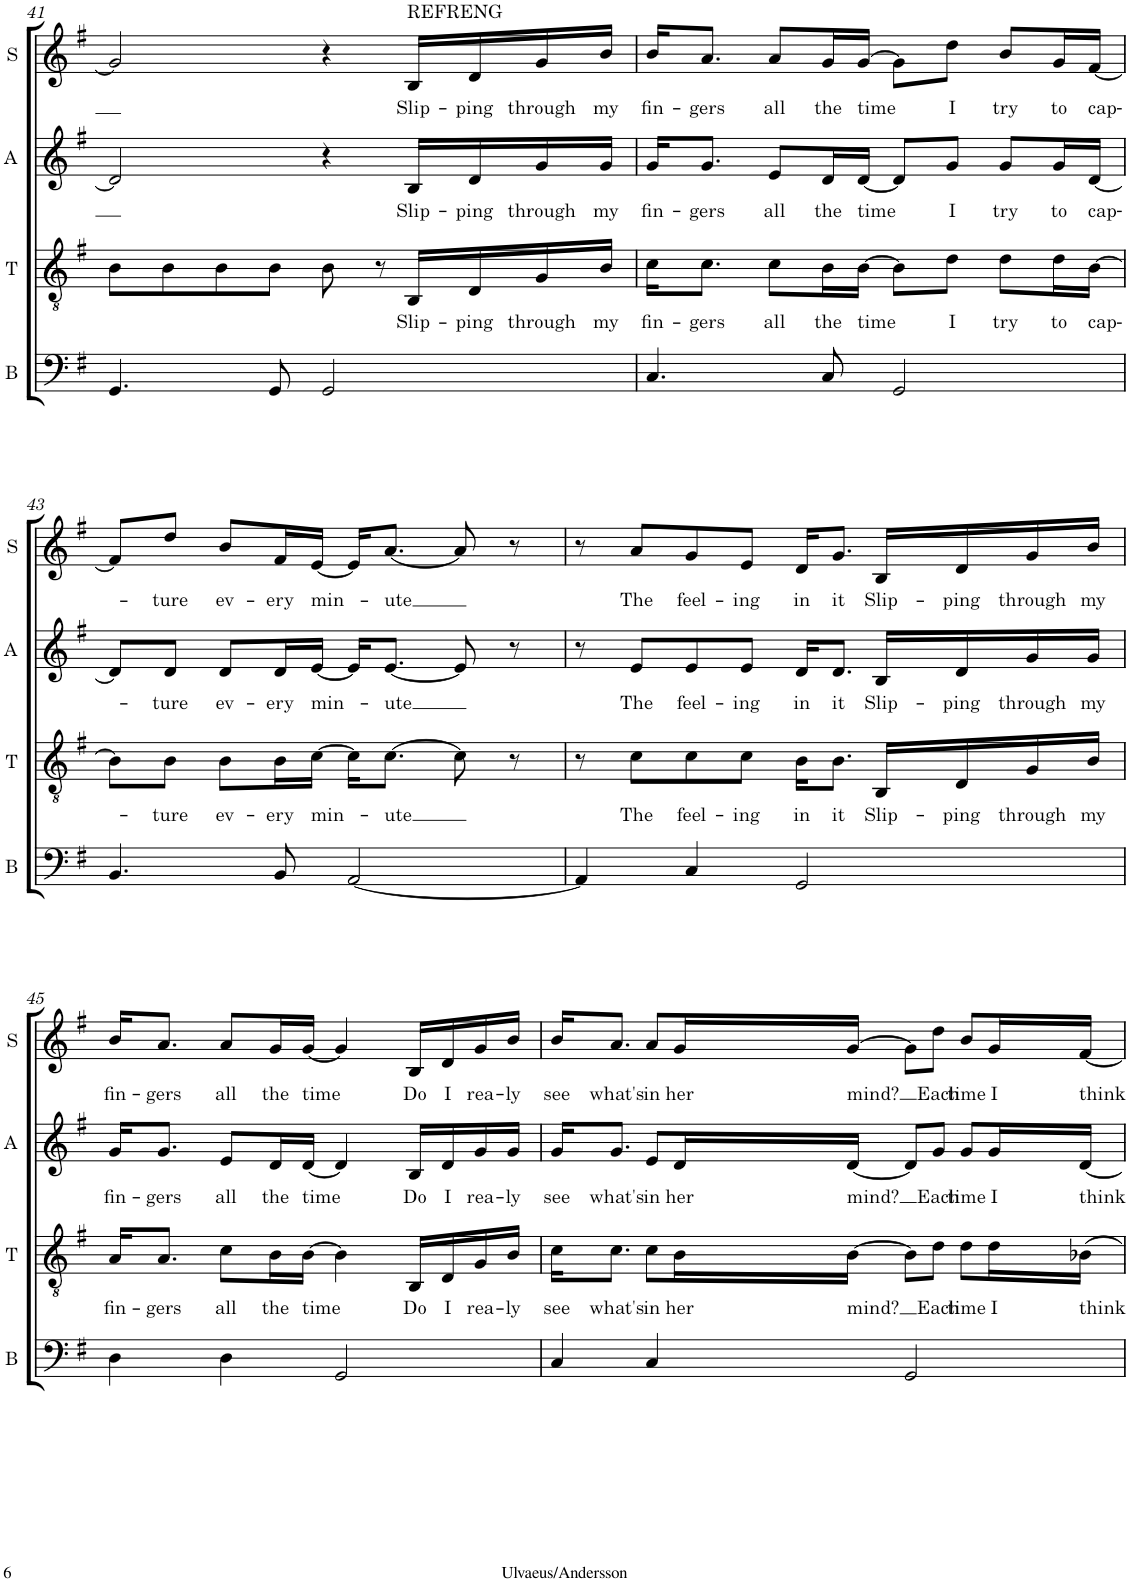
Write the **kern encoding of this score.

**kern	**kern	**text	**kern	**text	**kern	**text
*part4	*part3	*part3	*part2	*part2	*part1	*part1
*staff4	*staff3	*staff3	*staff2	*staff2	*staff1	*staff1
*I"Bass	*I"Tenor	*	*I"Alt	*	*I"Sopran	*
*I'B	*I'T	*	*I'A	*	*I'S	*
!!LO:PB:g=z
*clefF4	*clefGv2	*	*clefG2	*	*clefG2	*
*k[f#]	*k[f#]	*	*k[f#]	*	*k[f#]	*
*M4/4	*M4/4	*	*M4/4	*	*M4/4	*
=41	=41	=41	=41	=41	=41	=41
4.GG/	8B\L	.	2d/]	.	2g/]	.
.	8B\	.	.	.	.	.
.	8B\	.	.	.	.	.
8GG/	8B\J	.	.	.	.	.
2GG/	8B\	.	4r	.	4r	.
.	8r	.	.	.	.	.
!	!	!	!	!	!LO:TX:a:t=REFRENG	!
!	!	!LO:LY:b	!	!LO:LY:b	!	!LO:LY:b
.	16BB/LL	Slip-	16B/LL	Slip-	16B/LL	Slip-
!	!	!LO:LY:b	!	!LO:LY:b	!	!LO:LY:b
.	16D/	-ping	16d/	-ping	16d/	-ping
!	!	!LO:LY:b	!	!LO:LY:b	!	!LO:LY:b
.	16G/	through	16g/	through	16g/	through
!	!	!LO:LY:b	!	!LO:LY:b	!	!LO:LY:b
.	16B/JJ	my	16g/JJ	my	16b/JJ	my
=42	=42	=42	=42	=42	=42	=42
!	!	!LO:LY:b	!	!LO:LY:b	!	!LO:LY:b
4.C/	16c\KL	fin-	16g/KL	fin-	16b/KL	fin-
!	!	!LO:LY:b	!	!LO:LY:b	!	!LO:LY:b
.	8.c\J	-gers	8.g/J	-gers	8.a/J	-gers
!	!	!LO:LY:b	!	!LO:LY:b	!	!LO:LY:b
.	8c\L	all	8e/L	all	8a/L	all
!	!	!LO:LY:b	!	!LO:LY:b	!	!LO:LY:b
8C/	16B\L	the	16d/L	the	16g/L	the
!	!	!LO:LY:b	!	!LO:LY:b	!	!LO:LY:b
.	[16B\JJ	time	[16d/JJ	time	[16g/JJ	time
2GG/	8B\L]	.	8d/L]	.	8g\L]	.
!	!	!LO:LY:b	!	!LO:LY:b	!	!LO:LY:b
.	8d\J	I	8g/J	I	8dd\J	I
!	!	!LO:LY:b	!	!LO:LY:b	!	!LO:LY:b
.	8d\L	try	8g/L	try	8b/L	try
!	!	!LO:LY:b	!	!LO:LY:b	!	!LO:LY:b
.	16d\L	to	16g/L	to	16g/L	to
!	!	!LO:LY:b	!	!LO:LY:b	!	!LO:LY:b
.	[16B\JJ	cap-	[16d/JJ	cap-	[16f#/JJ	cap-
!!LO:LB:g=z
=43	=43	=43	=43	=43	=43	=43
4.BB/	8B\L]	.	8d/L]	.	8f#/L]	.
!	!	!LO:LY:b	!	!LO:LY:b	!	!LO:LY:b
.	8B\J	-ture	8d/J	-ture	8dd/J	-ture
!	!	!LO:LY:b	!	!LO:LY:b	!	!LO:LY:b
.	8B\L	ev-	8d/L	ev-	8b/L	ev-
!	!	!LO:LY:b	!	!LO:LY:b	!	!LO:LY:b
8BB/	16B\L	-ery	16d/L	-ery	16f#/L	-ery
!	!	!LO:LY:b	!	!LO:LY:b	!	!LO:LY:b
.	[16c\JJ	min-	[16e/JJ	min-	[16e/JJ	min-
[2AA/	16c\KL]	.	16e/KL]	.	16e/KL]	.
!	!	!LO:LY:b	!	!LO:LY:b	!	!LO:LY:b
.	[8.c\J	-ute	[8.e/J	-ute	[8.a/J	-ute
.	8c\]	.	8e/]	.	8a/]	.
.	8r	.	8r	.	8r	.
=44	=44	=44	=44	=44	=44	=44
4AA/]	8r	.	8r	.	8r	.
!	!	!LO:LY:b	!	!LO:LY:b	!	!LO:LY:b
.	8c\L	The	8e/L	The	8a/L	The
!	!	!LO:LY:b	!	!LO:LY:b	!	!LO:LY:b
4C/	8c\	feel-	8e/	feel-	8g/	feel-
!	!	!LO:LY:b	!	!LO:LY:b	!	!LO:LY:b
.	8c\J	-ing	8e/J	-ing	8e/J	-ing
!	!	!LO:LY:b	!	!LO:LY:b	!	!LO:LY:b
2GG/	16B\KL	in	16d/KL	in	16d/KL	in
!	!	!LO:LY:b	!	!LO:LY:b	!	!LO:LY:b
.	8.B\J	it	8.d/J	it	8.g/J	it
!	!	!LO:LY:b	!	!LO:LY:b	!	!LO:LY:b
.	16BB/LL	Slip-	16B/LL	Slip-	16B/LL	Slip-
!	!	!LO:LY:b	!	!LO:LY:b	!	!LO:LY:b
.	16D/	-ping	16d/	-ping	16d/	-ping
!	!	!LO:LY:b	!	!LO:LY:b	!	!LO:LY:b
.	16G/	through	16g/	through	16g/	through
!	!	!LO:LY:b	!	!LO:LY:b	!	!LO:LY:b
.	16B/JJ	my	16g/JJ	my	16b/JJ	my
!!LO:LB:g=z
=45	=45	=45	=45	=45	=45	=45
!	!	!LO:LY:b	!	!LO:LY:b	!	!LO:LY:b
4D\	16A/KL	fin-	16g/KL	fin-	16b/KL	fin-
!	!	!LO:LY:b	!	!LO:LY:b	!	!LO:LY:b
.	8.A/J	-gers	8.g/J	-gers	8.a/J	-gers
!	!	!LO:LY:b	!	!LO:LY:b	!	!LO:LY:b
4D\	8c\L	all	8e/L	all	8a/L	all
!	!	!LO:LY:b	!	!LO:LY:b	!	!LO:LY:b
.	16B\L	the	16d/L	the	16g/L	the
!	!	!LO:LY:b	!	!LO:LY:b	!	!LO:LY:b
.	[16B\JJ	time	[16d/JJ	time	[16g/JJ	time
2GG/	4B\]	.	4d/]	.	4g/]	.
!	!	!LO:LY:b	!	!LO:LY:b	!	!LO:LY:b
.	16BB/LL	Do	16B/LL	Do	16B/LL	Do
!	!	!LO:LY:b	!	!LO:LY:b	!	!LO:LY:b
.	16D/	I	16d/	I	16d/	I
!	!	!LO:LY:b	!	!LO:LY:b	!	!LO:LY:b
.	16G/	rea-	16g/	rea-	16g/	rea-
!	!	!LO:LY:b	!	!LO:LY:b	!	!LO:LY:b
.	16B/JJ	-ly	16g/JJ	-ly	16b/JJ	-ly
=46	=46	=46	=46	=46	=46	=46
!	!	!LO:LY:b	!	!LO:LY:b	!	!LO:LY:b
4C/	16c\KL	see	16g/KL	see	16b/KL	see
!	!	!LO:LY:b	!	!LO:LY:b	!	!LO:LY:b
.	8.c\J	what's	8.g/J	what's	8.a/J	what's
!	!	!LO:LY:b	!	!LO:LY:b	!	!LO:LY:b
4C/	8c\L	in	8e/L	in	8a/L	in
!	!	!LO:LY:b	!	!LO:LY:b	!	!LO:LY:b
.	16B\L	her	16d/L	her	16g/L	her
!	!	!LO:LY:b	!	!LO:LY:b	!	!LO:LY:b
.	[16B\JJ	mind?	[16d/JJ	mind?	[16g/JJ	mind?
2GG/	8B\L]	.	8d/L]	.	8g\L]	.
!	!	!LO:LY:b	!	!LO:LY:b	!	!LO:LY:b
.	8d\J	Each	8g/J	Each	8dd\J	Each
!	!	!LO:LY:b	!	!LO:LY:b	!	!LO:LY:b
.	8d\L	time	8g/L	time	8b/L	time
!	!	!LO:LY:b	!	!LO:LY:b	!	!LO:LY:b
.	16d\L	I	16g/L	I	16g/L	I
!	!	!LO:LY:b	!	!LO:LY:b	!	!LO:LY:b
.	16B-X\JJ	think	[16d/JJ	think	[16f#/JJ	think
=	=	=	=	=	=	=
*-	*-	*-	*-	*-	*-	*-
